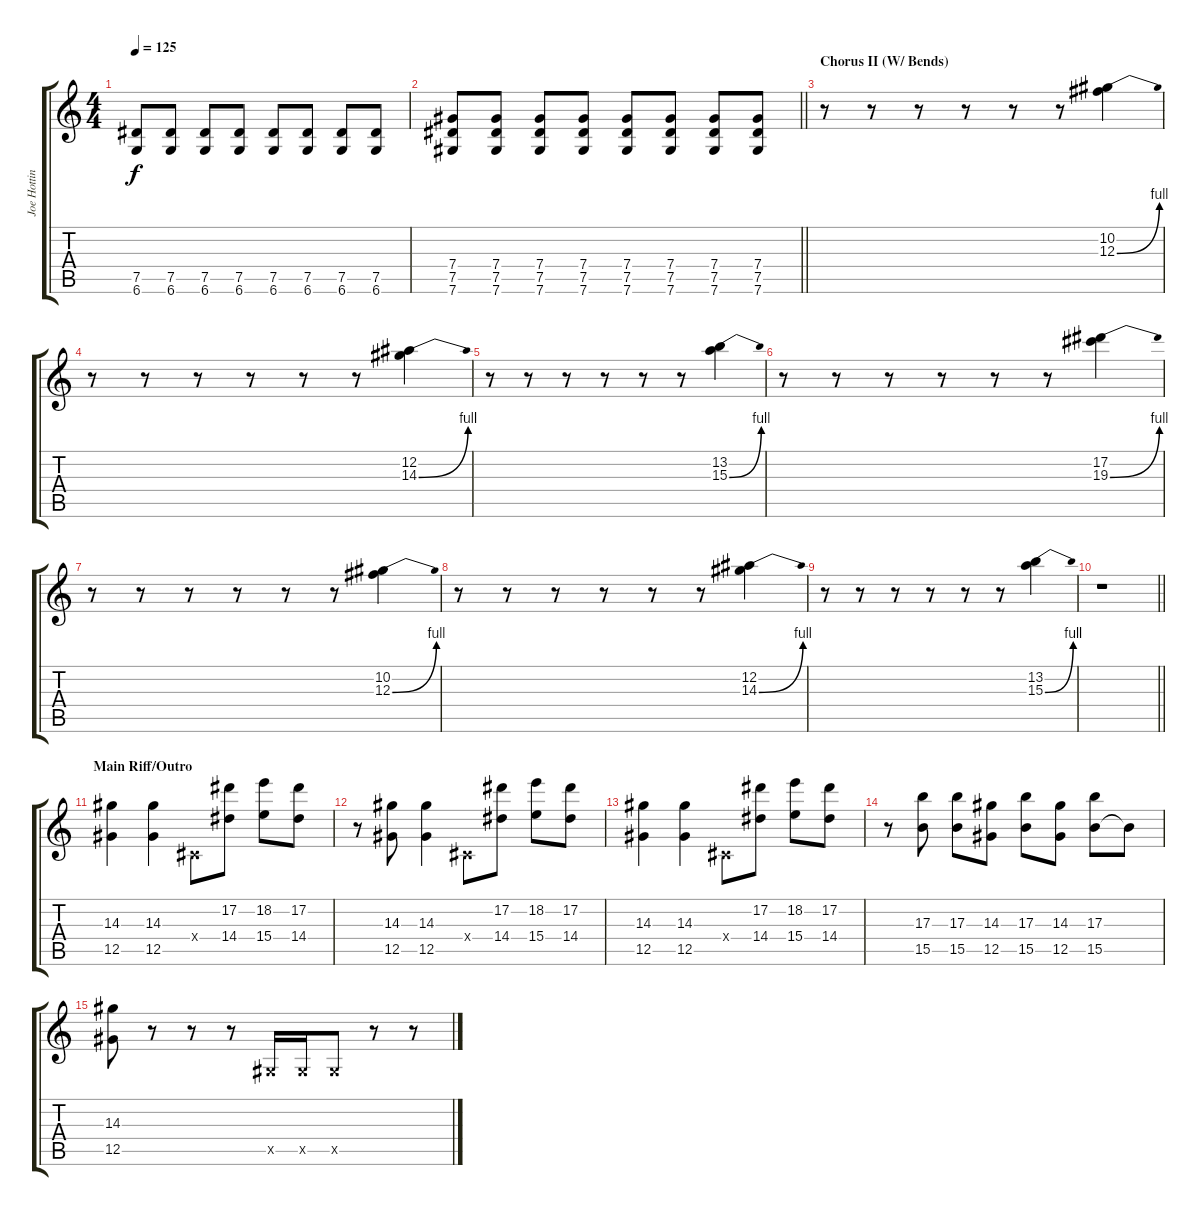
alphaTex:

\track ("Joe Hottinger" "Joe Hottin") {instrument distortionguitar}
\staff {score tabs}
\tuning (Eb4 Bb3 Gb3 Db3 Ab2 Db2) {hide}
\ts (4 4)
\tempo 125
\clef g2
\ks c
(7.5 6.6).8{dy f} (7.5 6.6).8 (7.5 6.6).8 (7.5 6.6).8 (7.5 6.6).8 (7.5 6.6).8 (7.5 6.6).8 (7.5 6.6).8 |
\barLineRight lightlight
(7.4 7.5 7.6).8 (7.4 7.5 7.6).8 (7.4 7.5 7.6).8 (7.4 7.5 7.6).8 (7.4 7.5 7.6).8 (7.4 7.5 7.6).8 (7.4 7.5 7.6).8 (7.4 7.5 7.6).8 |
\section ("" "Chorus II (W/ Bends)")
r.8{volume 8} r.8 r.8 r.8 r.8 r.8 (10.2 12.3{be (bend 0 0 60 4)}).4 |
r.8 r.8 r.8 r.8 r.8 r.8 (12.2 14.3{be (bend 0 0 60 4)}).4 |
r.8 r.8 r.8 r.8 r.8 r.8 (13.2 15.3{be (bend 0 0 60 4)}).4 |
r.8 r.8 r.8 r.8 r.8 r.8 (17.2 19.3{be (bend 0 0 60 4)}).4 |
r.8 r.8 r.8 r.8 r.8 r.8 (10.2 12.3{be (bend 0 0 60 4)}).4 |
r.8 r.8 r.8 r.8 r.8 r.8 (12.2 14.3{be (bend 0 0 60 4)}).4 |
r.8 r.8 r.8 r.8 r.8 r.8 (13.2 15.3{be (bend 0 0 60 4)}).4 |
\barLineRight lightlight
r.1 |
\section ("" "Main Riff/Outro")
(14.3 12.5).4 (14.3 12.5).4 0.4{x}.8 (17.2 14.4).8 (18.2 15.4).8 (17.2 14.4).8 |
r.8 (14.3 12.5).8 (14.3 12.5).4 0.4{x}.8 (17.2 14.4).8 (18.2 15.4).8 (17.2 14.4).8 |
(14.3 12.5).4 (14.3 12.5).4 0.4{x}.8 (17.2 14.4).8 (18.2 15.4).8 (17.2 14.4).8 |
r.8 (17.3 15.5).8 (17.3 15.5).8 (14.3 12.5).8 (17.3 15.5).8 (14.3 12.5).8 (17.3 15.5).8 15.5{t}.8 |
(14.3 12.5).8 r.8 r.8 r.8 0.5{x}.16 0.5{x}.16 0.5{x}.8 r.8 r.8
